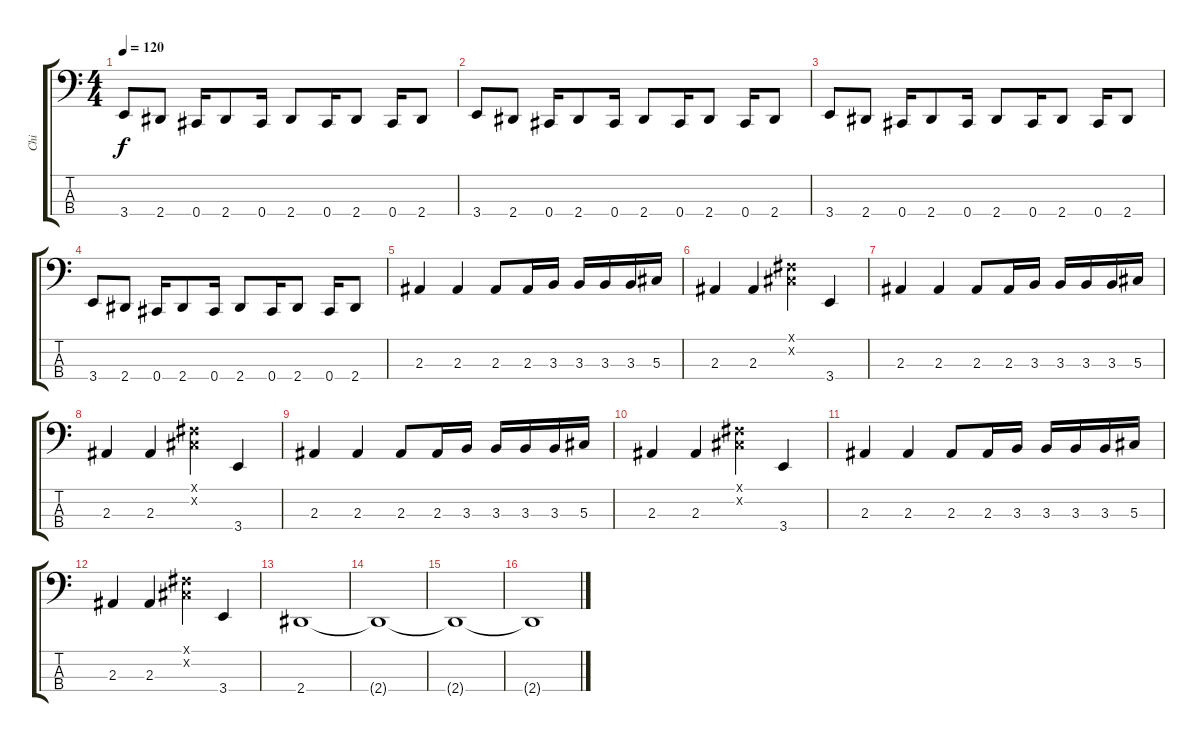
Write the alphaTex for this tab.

\track ("Chi" "Chi") {instrument electricbassfinger}
\staff {score tabs}
\tuning (Gb2 Db2 Ab1 Db1) {hide}
\ts (4 4)
\tempo 120
\clef f4
\ks c
3.4.8{dy f} 2.4.8 0.4.16 2.4.8 0.4.16 2.4.8 0.4.16 2.4.8 0.4.16 2.4.8 |
3.4.8 2.4.8 0.4.16 2.4.8 0.4.16 2.4.8 0.4.16 2.4.8 0.4.16 2.4.8 |
3.4.8 2.4.8 0.4.16 2.4.8 0.4.16 2.4.8 0.4.16 2.4.8 0.4.16 2.4.8 |
3.4.8 2.4.8 0.4.16 2.4.8 0.4.16 2.4.8 0.4.16 2.4.8 0.4.16 2.4.8 |
2.3.4 2.3.4 2.3.8 2.3.16 3.3.16 3.3.16 3.3.16 3.3.16 5.3.16 |
2.3.4 2.3.4 (0.1{x} 0.2{x}).4 3.4.4 |
2.3.4 2.3.4 2.3.8 2.3.16 3.3.16 3.3.16 3.3.16 3.3.16 5.3.16 |
2.3.4 2.3.4 (0.1{x} 0.2{x}).4 3.4.4 |
2.3.4 2.3.4 2.3.8 2.3.16 3.3.16 3.3.16 3.3.16 3.3.16 5.3.16 |
2.3.4 2.3.4 (0.1{x} 0.2{x}).4 3.4.4 |
2.3.4 2.3.4 2.3.8 2.3.16 3.3.16 3.3.16 3.3.16 3.3.16 5.3.16 |
2.3.4 2.3.4 (0.1{x} 0.2{x}).4 3.4.4 |
2.4.1 |
2.4{t}.1 |
2.4{t}.1 |
2.4{t}.1
